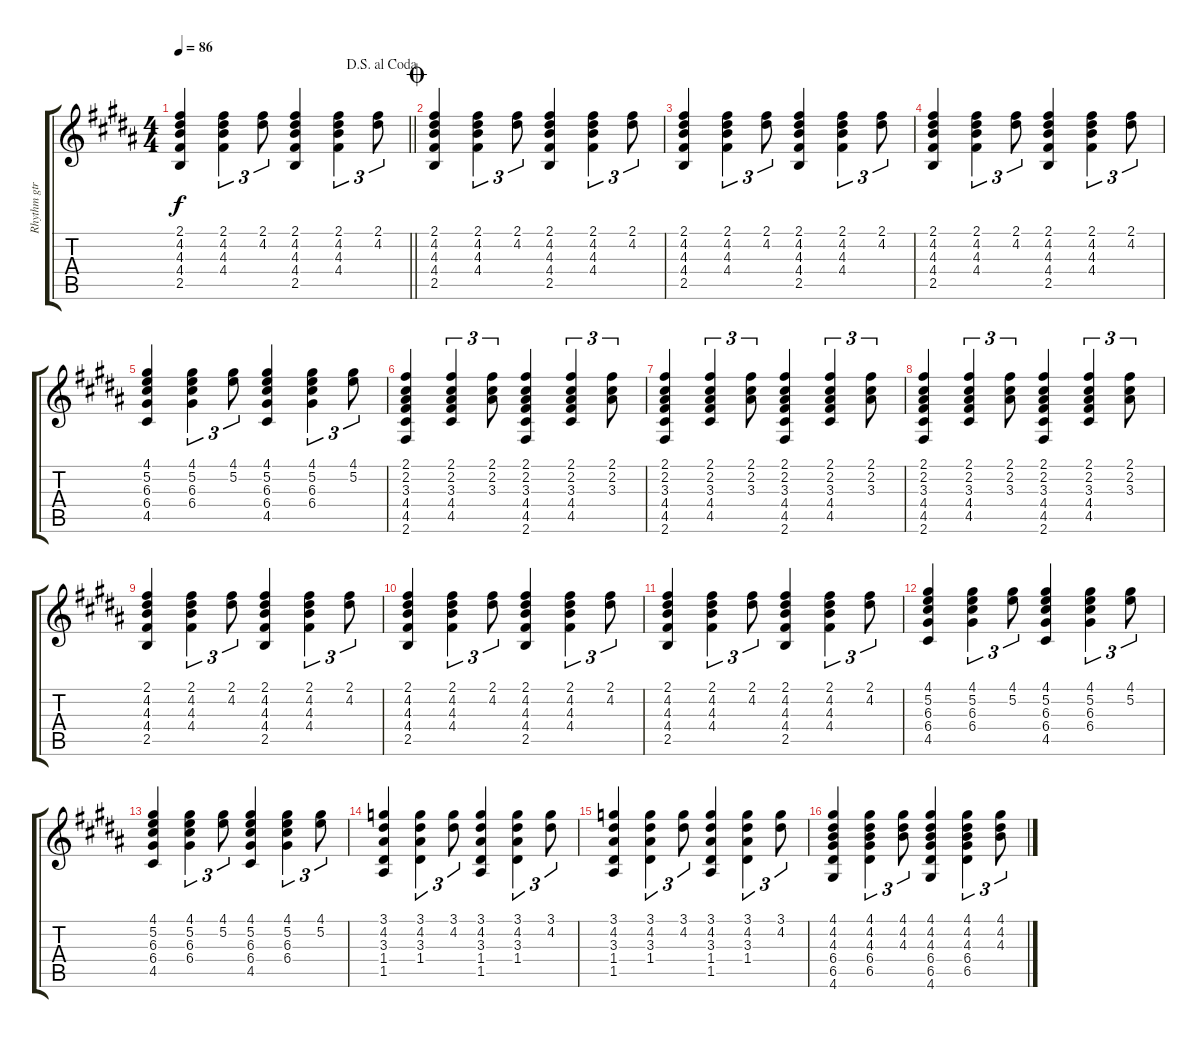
\track ("Rhythm gtr" "Rhythm gtr") {instrument acousticguitarnylon}
\staff {score tabs}
\tuning (E4 B3 G3 D3 A2 E2) {hide}
\ts (4 4)
\jump dalsegnoalcoda
\tempo 86
\clef g2
\barLineRight lightlight
\ks b
(2.1 4.2 4.3 4.4 2.5).4{dy f} (2.1 4.2 4.3 4.4).4{tu (3 2)} (2.1 4.2).8{tu (3 2)} (2.1 4.2 4.3 4.4 2.5).4 (2.1 4.2 4.3 4.4).4{tu (3 2)} (2.1 4.2).8{tu (3 2)} |
\section ("" "")
\jump coda
\ks g#minor
(2.1 4.2 4.3 4.4 2.5).4 (2.1 4.2 4.3 4.4).4{tu (3 2)} (2.1 4.2).8{tu (3 2)} (2.1 4.2 4.3 4.4 2.5).4 (2.1 4.2 4.3 4.4).4{tu (3 2)} (2.1 4.2).8{tu (3 2)} |
(2.1 4.2 4.3 4.4 2.5).4 (2.1 4.2 4.3 4.4).4{tu (3 2)} (2.1 4.2).8{tu (3 2)} (2.1 4.2 4.3 4.4 2.5).4 (2.1 4.2 4.3 4.4).4{tu (3 2)} (2.1 4.2).8{tu (3 2)} |
(2.1 4.2 4.3 4.4 2.5).4 (2.1 4.2 4.3 4.4).4{tu (3 2)} (2.1 4.2).8{tu (3 2)} (2.1 4.2 4.3 4.4 2.5).4 (2.1 4.2 4.3 4.4).4{tu (3 2)} (2.1 4.2).8{tu (3 2)} |
\ks b
(4.1 5.2 6.3 6.4 4.5).4 (4.1 5.2 6.3 6.4).4{tu (3 2)} (4.1 5.2).8{tu (3 2)} (4.1 5.2 6.3 6.4 4.5).4 (4.1 5.2 6.3 6.4).4{tu (3 2)} (4.1 5.2).8{tu (3 2)} |
\ks g#minor
(2.1 2.2 3.3 4.4 4.5 2.6).4 (2.1 2.2 3.3 4.4 4.5).4{tu (3 2)} (2.1 2.2 3.3).8{tu (3 2)} (2.1 2.2 3.3 4.4 4.5 2.6).4 (2.1 2.2 3.3 4.4 4.5).4{tu (3 2)} (2.1 2.2 3.3).8{tu (3 2)} |
(2.1 2.2 3.3 4.4 4.5 2.6).4 (2.1 2.2 3.3 4.4 4.5).4{tu (3 2)} (2.1 2.2 3.3).8{tu (3 2)} (2.1 2.2 3.3 4.4 4.5 2.6).4 (2.1 2.2 3.3 4.4 4.5).4{tu (3 2)} (2.1 2.2 3.3).8{tu (3 2)} |
(2.1 2.2 3.3 4.4 4.5 2.6).4 (2.1 2.2 3.3 4.4 4.5).4{tu (3 2)} (2.1 2.2 3.3).8{tu (3 2)} (2.1 2.2 3.3 4.4 4.5 2.6).4 (2.1 2.2 3.3 4.4 4.5).4{tu (3 2)} (2.1 2.2 3.3).8{tu (3 2)} |
\ks b
(2.1 4.2 4.3 4.4 2.5).4 (2.1 4.2 4.3 4.4).4{tu (3 2)} (2.1 4.2).8{tu (3 2)} (2.1 4.2 4.3 4.4 2.5).4 (2.1 4.2 4.3 4.4).4{tu (3 2)} (2.1 4.2).8{tu (3 2)} |
\ks g#minor
(2.1 4.2 4.3 4.4 2.5).4 (2.1 4.2 4.3 4.4).4{tu (3 2)} (2.1 4.2).8{tu (3 2)} (2.1 4.2 4.3 4.4 2.5).4 (2.1 4.2 4.3 4.4).4{tu (3 2)} (2.1 4.2).8{tu (3 2)} |
(2.1 4.2 4.3 4.4 2.5).4 (2.1 4.2 4.3 4.4).4{tu (3 2)} (2.1 4.2).8{tu (3 2)} (2.1 4.2 4.3 4.4 2.5).4 (2.1 4.2 4.3 4.4).4{tu (3 2)} (2.1 4.2).8{tu (3 2)} |
(4.1 5.2 6.3 6.4 4.5).4 (4.1 5.2 6.3 6.4).4{tu (3 2)} (4.1 5.2).8{tu (3 2)} (4.1 5.2 6.3 6.4 4.5).4 (4.1 5.2 6.3 6.4).4{tu (3 2)} (4.1 5.2).8{tu (3 2)} |
\ks b
(4.1 5.2 6.3 6.4 4.5).4 (4.1 5.2 6.3 6.4).4{tu (3 2)} (4.1 5.2).8{tu (3 2)} (4.1 5.2 6.3 6.4 4.5).4 (4.1 5.2 6.3 6.4).4{tu (3 2)} (4.1 5.2).8{tu (3 2)} |
\ks g#minor
(3.1 4.2 3.3 1.4 1.5).4 (3.1 4.2 3.3 1.4).4{tu (3 2)} (3.1 4.2).8{tu (3 2)} (3.1 4.2 3.3 1.4 1.5).4 (3.1 4.2 3.3 1.4).4{tu (3 2)} (3.1 4.2).8{tu (3 2)} |
(3.1 4.2 3.3 1.4 1.5).4 (3.1 4.2 3.3 1.4).4{tu (3 2)} (3.1 4.2).8{tu (3 2)} (3.1 4.2 3.3 1.4 1.5).4 (3.1 4.2 3.3 1.4).4{tu (3 2)} (3.1 4.2).8{tu (3 2)} |
(4.1 4.2 4.3 6.4 6.5 4.6).4 (4.1 4.2 4.3 6.4 6.5).4{tu (3 2)} (4.1 4.2 4.3).8{tu (3 2)} (4.1 4.2 4.3 6.4 6.5 4.6).4 (4.1 4.2 4.3 6.4 6.5).4{tu (3 2)} (4.1 4.2 4.3).8{tu (3 2)}
